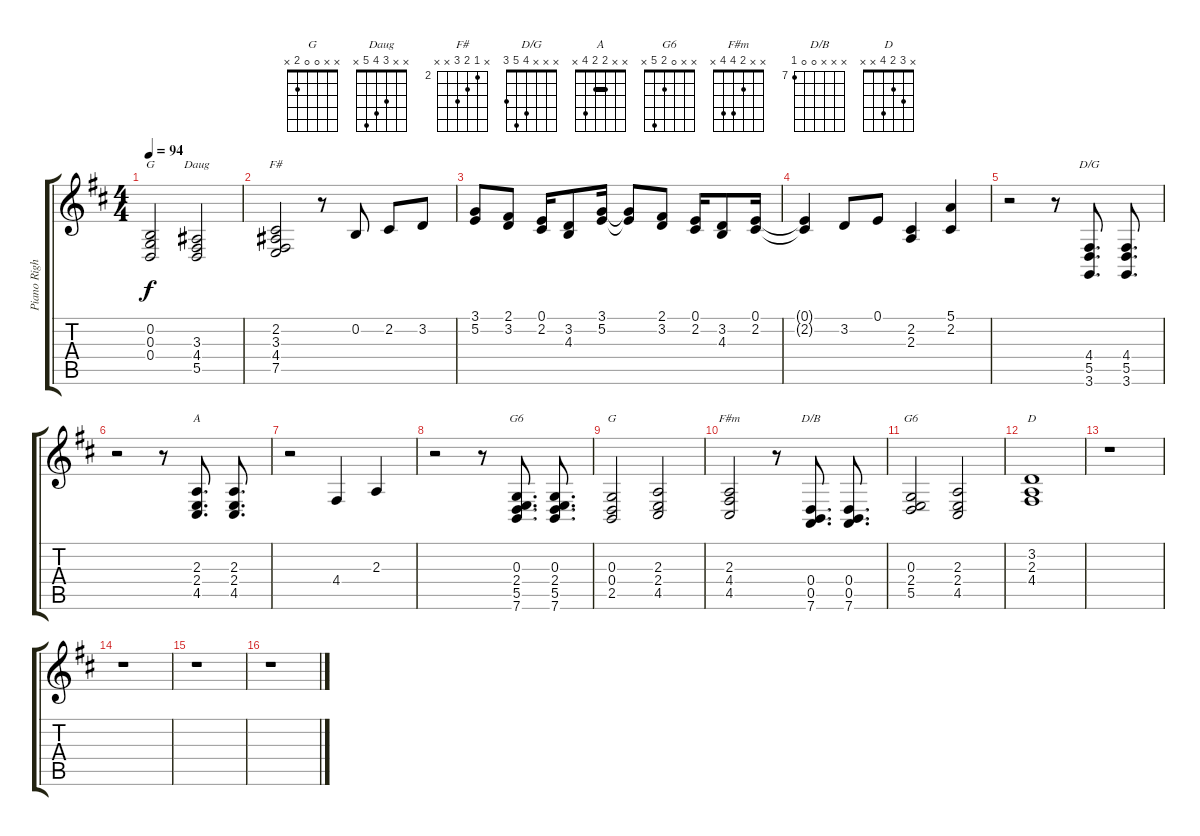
\track ("Piano RightHand" "Piano Righ") {instrument acousticgrandpiano}
\staff {score tabs}
\tuning (E4 B3 G3 D3 A2 E2) {hide}
\chord ("G" x 0 0 0 x x)
\chord ("Daug" x x 3 4 5 x)
\chord ("F#" x 2 3 4 x x) {firstfret 2}
\chord ("D/G" x x x 4 5 3)
\chord ("A" x x 2 2 4 x) {barre 2}
\chord ("G6" x x 0 2 5 x) {firstfret 2}
\chord ("G" x x 0 0 2 x)
\chord ("F#m" x x 2 4 4 x)
\chord ("D/B" x x x 0 0 7) {firstfret 7}
\chord ("G6" x x 0 2 5 x)
\chord ("D" x 3 2 4 x x)
\ts (4 4)
\tempo 94
\clef g2
\ks d
(0.2 0.3 0.4).2{ch "G" dy f} (3.3 4.4 5.5).2{ch "Daug"} |
(2.2 3.3 4.4 7.5).2{ch "F#"} r.8 0.2.8 2.2.8 3.2.8 |
(3.1 5.2).8 (2.1 3.2).8 (0.1 2.2).16 (3.2 4.3).8 (3.1 5.2).16 (3.1{t} 5.2{t}).8 (2.1 3.2).8 (0.1 2.2).16 (3.2 4.3).8 (0.1 2.2).16 |
(0.1{t} 2.2{t}).4 3.2.8 0.1.8 (2.2 2.3).4 (5.1 2.2).4 |
r.2 r.8 (4.4 5.5 3.6).8{d ch "D/G"} (4.4 5.5 3.6).8{d} |
r.2 r.8 (2.3 2.4 4.5).8{d ch "A"} (2.3 2.4 4.5).8{d} |
r.2 4.4.4 2.3.4 |
r.2 r.8 (0.3 2.4 5.5 7.6).8{d ch "G6"} (0.3 2.4 5.5 7.6).8{d} |
(0.3 0.4 2.5).2{ch "G"} (2.3 2.4 4.5).2 |
(2.3 4.4 4.5).2{ch "F#m"} r.8 (0.4 0.5 7.6).8{d ch "D/B"} (0.4 0.5 7.6).8{d} |
(0.3 2.4 5.5).2{ch "G6"} (2.3 2.4 4.5).2 |
(3.2 2.3 4.4).1{ch "D"} |
r.1 |
r.1 |
r.1 |
r.1
